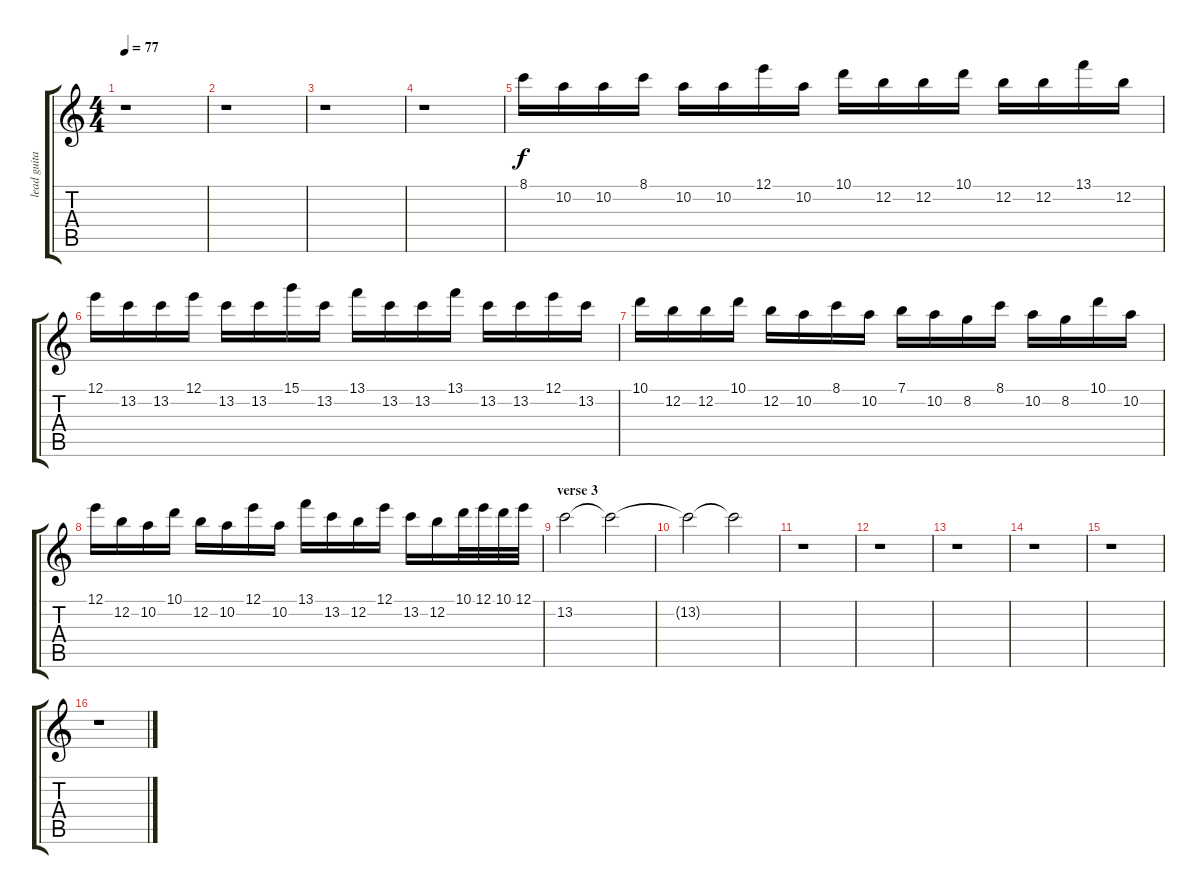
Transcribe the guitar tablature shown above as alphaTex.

\track ("lead guitar 1" "lead guita") {instrument distortionguitar}
\staff {score tabs}
\tuning (E4 B3 G3 D3 A2 E2) {hide}
\ts (4 4)
\section ("" "")
\tempo 77
\clef g2
\ks c
r.1{dy f} |
r.1 |
r.1 |
r.1 |
8.1.16{volume 14} 10.2.16 10.2.16 8.1.16 10.2.16 10.2.16 12.1.16 10.2.16 10.1.16 12.2.16 12.2.16 10.1.16 12.2.16 12.2.16 13.1.16 12.2.16 |
12.1.16 13.2.16 13.2.16 12.1.16 13.2.16 13.2.16 15.1.16 13.2.16 13.1.16 13.2.16 13.2.16 13.1.16 13.2.16 13.2.16 12.1.16 13.2.16 |
10.1.16 12.2.16 12.2.16 10.1.16 12.2.16 10.2.16 8.1.16 10.2.16 7.1.16 10.2.16 8.2.16 8.1.16 10.2.16 8.2.16 10.1.16 10.2.16 |
12.1.16 12.2.16 10.2.16 10.1.16 12.2.16 10.2.16 12.1.16 10.2.16 13.1.16 13.2.16 12.2.16 12.1.16 13.2.16 12.2.16 10.1.32 12.1.32 10.1.32 12.1.32 |
\section ("" "verse 3")
13.2.2{volume 11} 13.2{t}.2{volume 8} |
13.2{t}.2{volume 5} 13.2{t}.2{volume 0} |
r.1 |
r.1 |
r.1 |
r.1 |
r.1 |
r.1
